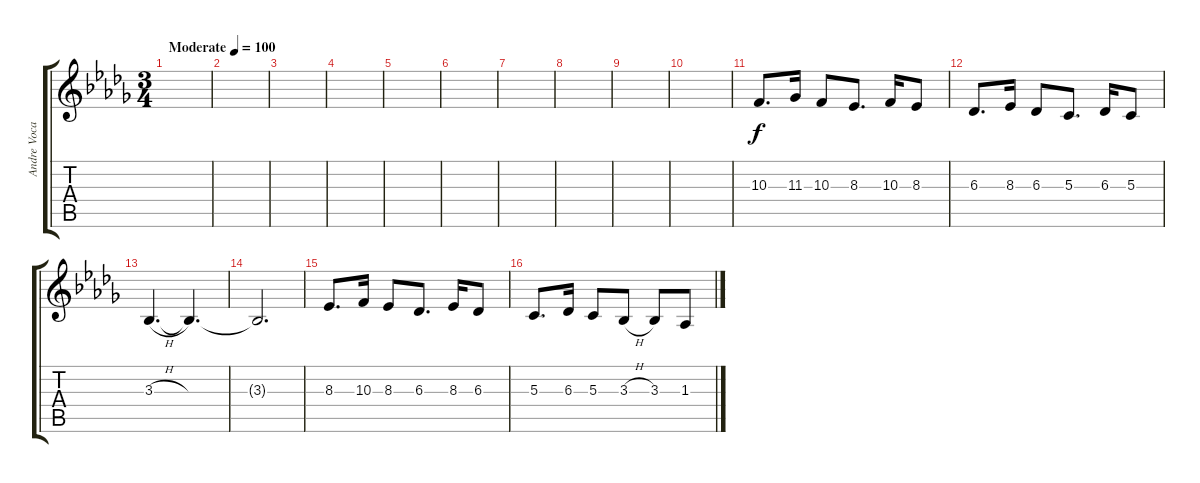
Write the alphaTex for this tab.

\track ("Andre Vocals" "Andre Voca") {instrument sopranosax}
\staff {score tabs}
\tuning (E4 B3 G3 D3 A2 E2) {hide}
\ts (3 4)
\tempo (100 "Moderate")
\clef g2
\ks bbminor
|
|
|
|
|
|
|
|
|
|
10.3.8{d} 11.3.16 10.3.8 8.3.8{d} 10.3.16 8.3.8 |
6.3.8{d} 8.3.16 6.3.8 5.3.8{d} 6.3.16 5.3.8 |
3.3{h}.4{d} 3.3{t}.4{d} |
3.3{t}.2{d} |
8.3.8{d} 10.3.16 8.3.8 6.3.8{d} 8.3.16 6.3.8 |
5.3.8{d} 6.3.16 5.3.8 3.3{h}.8 3.3.8 1.3.8
